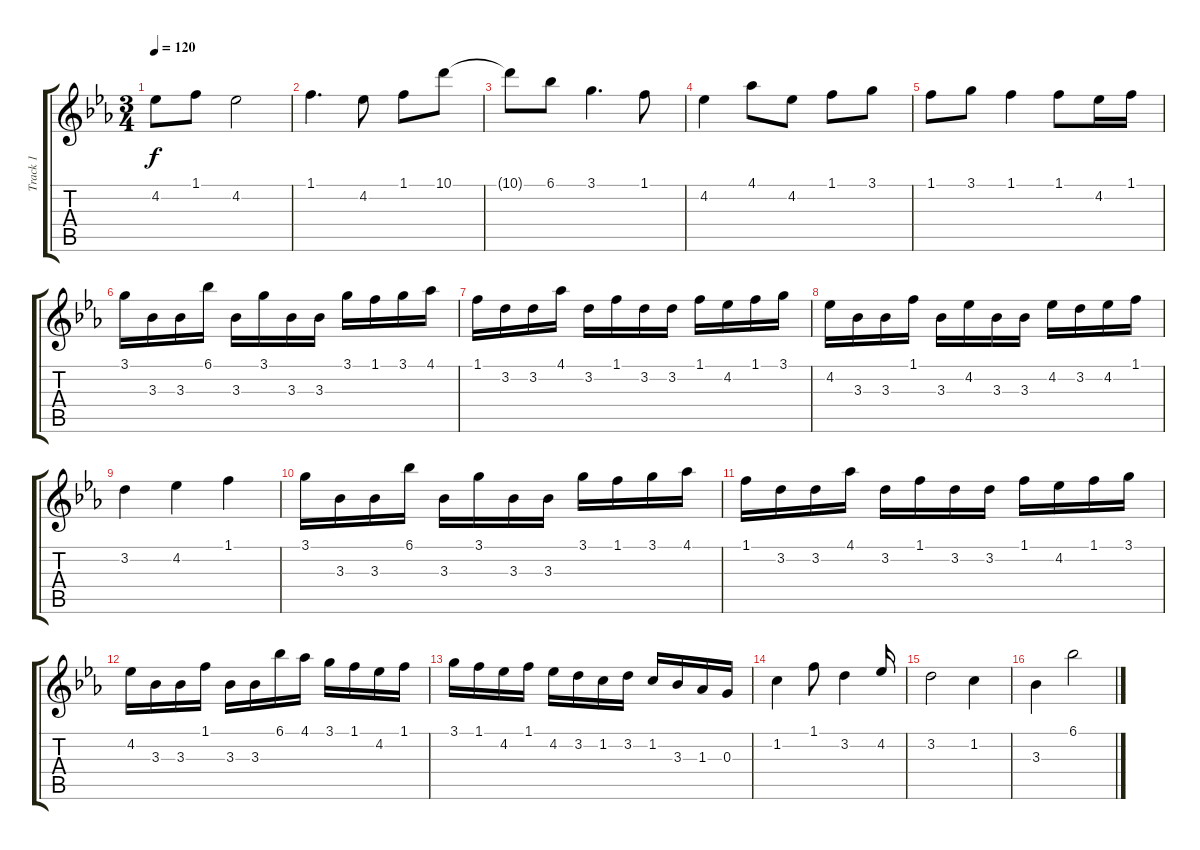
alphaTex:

\track ("Track 1" "Track 1") {instrument overdrivenguitar}
\staff {score tabs}
\tuning (E4 B3 G3 D3 A2 E2) {hide}
\ts (3 4)
\tempo 120
\clef g2
\ks eb
4.2.8{dy f} 1.1.8 4.2.2 |
1.1.4{d} 4.2.8 1.1.8 10.1.8 |
10.1{t}.8 6.1.8 3.1.4{d} 1.1.8 |
4.2.4 4.1.8 4.2.8 1.1.8 3.1.8 |
1.1.8 3.1.8 1.1.4 1.1.8 4.2.16 1.1.16 |
3.1.16 3.3.16 3.3.16 6.1.16 3.3.16 3.1.16 3.3.16 3.3.16 3.1.16 1.1.16 3.1.16 4.1.16 |
1.1.16 3.2.16 3.2.16 4.1.16 3.2.16 1.1.16 3.2.16 3.2.16 1.1.16 4.2.16 1.1.16 3.1.16 |
4.2.16 3.3.16 3.3.16 1.1.16 3.3.16 4.2.16 3.3.16 3.3.16 4.2.16 3.2.16 4.2.16 1.1.16 |
3.2.4 4.2.4 1.1.4 |
3.1.16 3.3.16 3.3.16 6.1.16 3.3.16 3.1.16 3.3.16 3.3.16 3.1.16 1.1.16 3.1.16 4.1.16 |
1.1.16 3.2.16 3.2.16 4.1.16 3.2.16 1.1.16 3.2.16 3.2.16 1.1.16 4.2.16 1.1.16 3.1.16 |
4.2.16 3.3.16 3.3.16 1.1.16 3.3.16 3.3.16 6.1.16 4.1.16 3.1.16 1.1.16 4.2.16 1.1.16 |
3.1.16 1.1.16 4.2.16 1.1.16 4.2.16 3.2.16 1.2.16 3.2.16 1.2.16 3.3.16 1.3.16 0.3.16 |
1.2.4 1.1.8 3.2.4 4.2.16{beam Up} |
3.2.2 1.2.4 |
3.3.4 6.1.2
